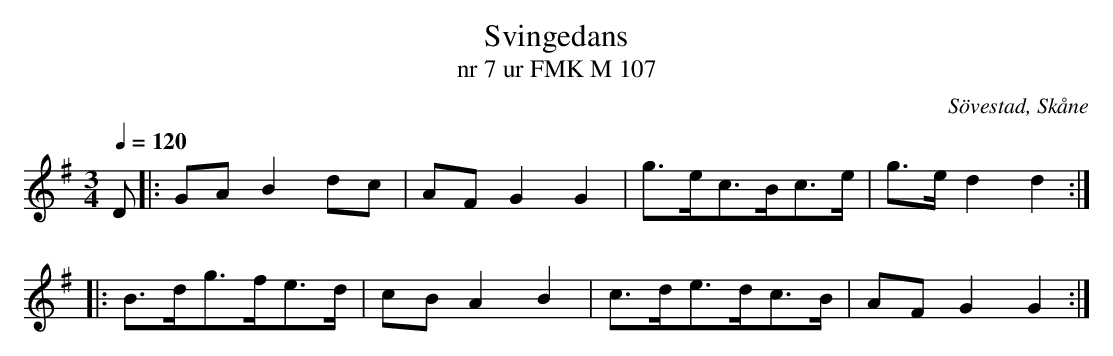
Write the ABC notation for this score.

X:1
T:Svingedans
T:nr 7 ur FMK M 107
O:Sövestad, Skåne
M:3/4
L:1/8
Q:1/4=120
K:G
D |: GA B2 dc | AF G2 G2 | g>ec>Bc>e | g>e d2 d2 :|
|: B>dg>fe>d  | cB A2 B2 | c>de>dc>B | AF G2 G2 :|
